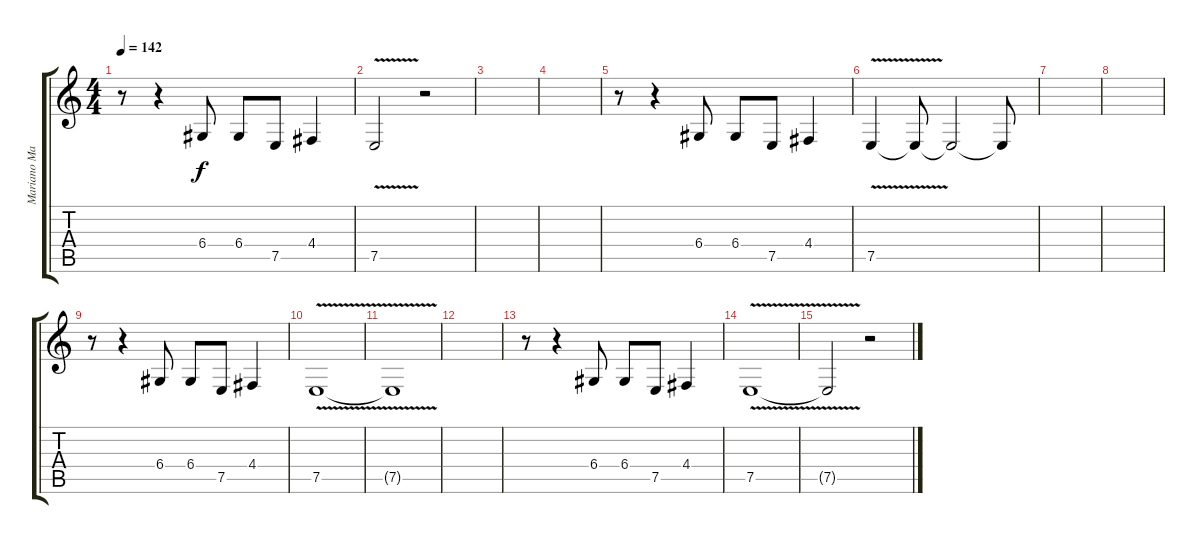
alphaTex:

\track ("Mariano Martinez-Luciano Scaglione" "Mariano Ma") {instrument englishhorn}
\staff {score tabs}
\tuning (E4 B3 G3 D3 A2 E2) {hide}
\ts (4 4)
\tempo 142
\clef g2
\ks c
r.8{dy f} r.4 6.4.8 6.4.8 7.5.8 4.4.4 |
7.5{v}.2 r.2 |
|
|
r.8 r.4 6.4.8 6.4.8 7.5.8 4.4.4 |
7.5{v}.4 7.5{t}.8 7.5{t}.2 7.5{t}.8 |
|
|
r.8 r.4 6.4.8 6.4.8 7.5.8 4.4.4 |
7.5{v}.1 |
7.5{t}.1{volume 0} |
|
r.8{volume 15} r.4 6.4.8 6.4.8 7.5.8 4.4.4 |
7.5{v}.1 |
7.5{t}.2 r.2
